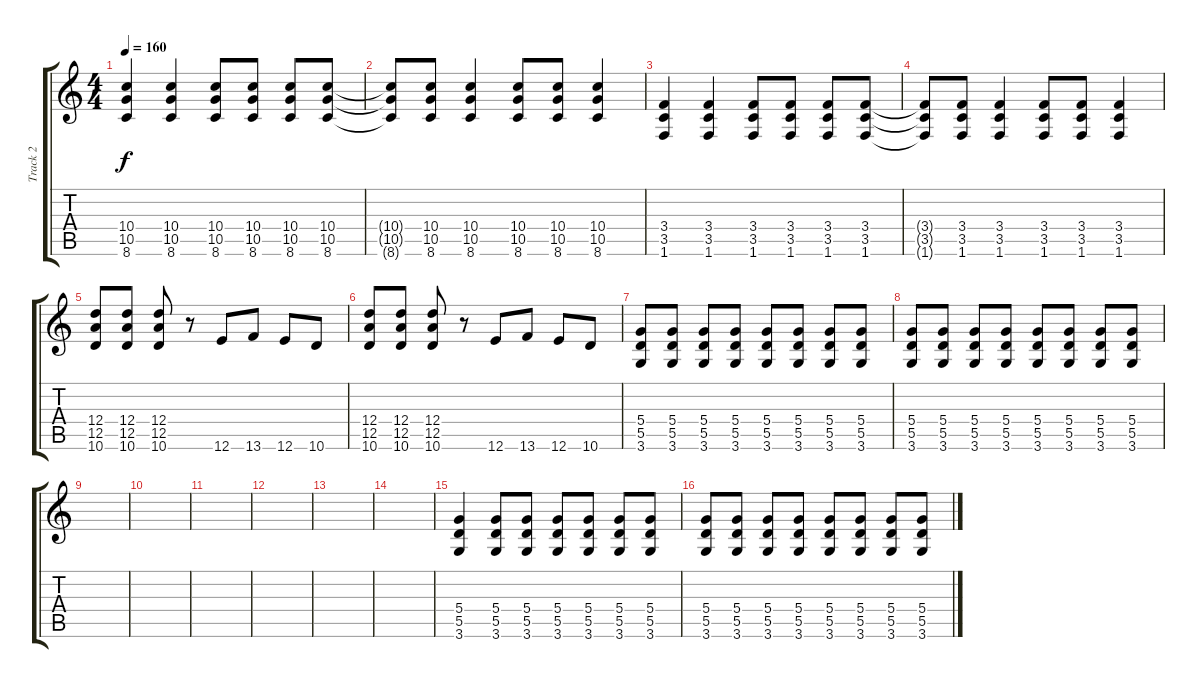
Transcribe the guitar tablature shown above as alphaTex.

\track ("Track 2" "Track 2") {instrument distortionguitar}
\staff {score tabs}
\tuning (E4 B3 G3 D3 A2 E2) {hide}
\ts (4 4)
\tempo 160
\clef g2
\ks c
(10.4 10.5 8.6).4{dy f} (10.4 10.5 8.6).4 (10.4 10.5 8.6).8 (10.4 10.5 8.6).8 (10.4 10.5 8.6).8 (10.4 10.5 8.6).8 |
(10.4{t} 10.5{t} 8.6{t}).8 (10.4 10.5 8.6).8 (10.4 10.5 8.6).4 (10.4 10.5 8.6).8 (10.4 10.5 8.6).8 (10.4 10.5 8.6).4 |
(3.4 3.5 1.6).4 (3.4 3.5 1.6).4 (3.4 3.5 1.6).8 (3.4 3.5 1.6).8 (3.4 3.5 1.6).8 (3.4 3.5 1.6).8 |
(3.4{t} 3.5{t} 1.6{t}).8 (3.4 3.5 1.6).8 (3.4 3.5 1.6).4 (3.4 3.5 1.6).8 (3.4 3.5 1.6).8 (3.4 3.5 1.6).4 |
(12.4 12.5 10.6).8 (12.4 12.5 10.6).8 (12.4 12.5 10.6).8 r.8 12.6.8 13.6.8 12.6.8 10.6.8 |
(12.4 12.5 10.6).8 (12.4 12.5 10.6).8 (12.4 12.5 10.6).8 r.8 12.6.8 13.6.8 12.6.8 10.6.8 |
(5.4 5.5 3.6).8 (5.4 5.5 3.6).8 (5.4 5.5 3.6).8 (5.4 5.5 3.6).8 (5.4 5.5 3.6).8 (5.4 5.5 3.6).8 (5.4 5.5 3.6).8 (5.4 5.5 3.6).8 |
(5.4 5.5 3.6).8 (5.4 5.5 3.6).8 (5.4 5.5 3.6).8 (5.4 5.5 3.6).8 (5.4 5.5 3.6).8 (5.4 5.5 3.6).8 (5.4 5.5 3.6).8 (5.4 5.5 3.6).8 |
|
|
|
|
|
|
(5.4 5.5 3.6).4 (5.4 5.5 3.6).8 (5.4 5.5 3.6).8 (5.4 5.5 3.6).8 (5.4 5.5 3.6).8 (5.4 5.5 3.6).8 (5.4 5.5 3.6).8 |
(5.4 5.5 3.6).8 (5.4 5.5 3.6).8 (5.4 5.5 3.6).8 (5.4 5.5 3.6).8 (5.4 5.5 3.6).8 (5.4 5.5 3.6).8 (5.4 5.5 3.6).8 (5.4 5.5 3.6).8
